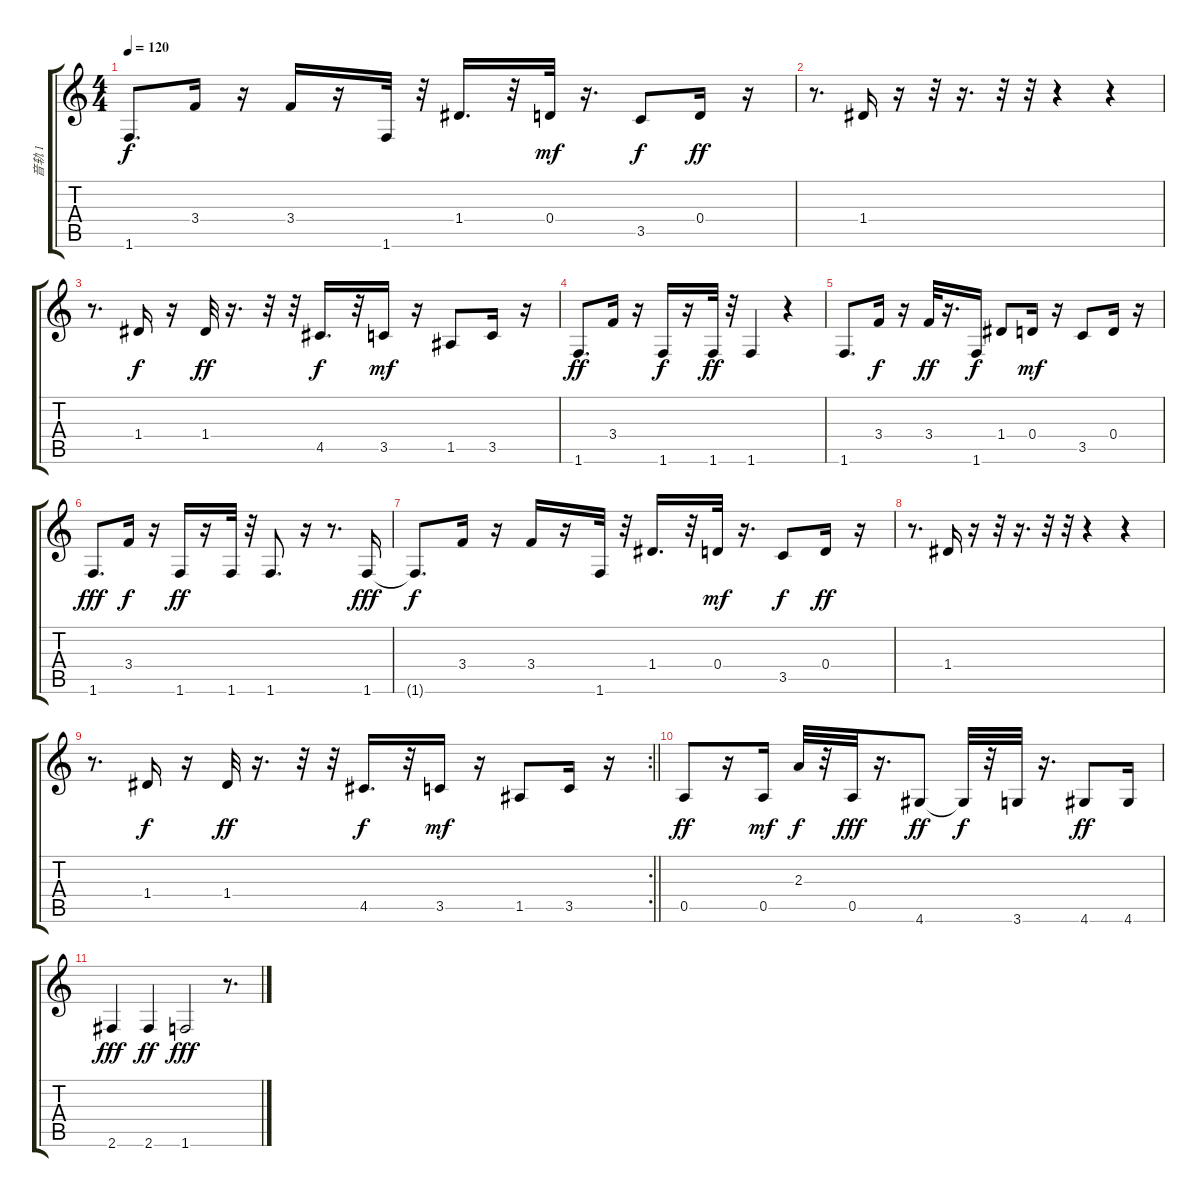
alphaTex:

\track ("音轨 1" "音轨 1") {instrument electricbassfinger}
\staff {score tabs}
\tuning (E4 B3 G3 D3 A2 E2) {hide}
\ts (4 4)
\tempo 120
\clef g2
\ks c
1.6{t}.8{d dy f} 3.4.16 r.16 3.4.16 r.16 1.6.32 r.32 1.4.16{d} r.32 0.4.32{dy mf} r.16{d} 3.5.8{dy f} 0.4.16{dy ff} r.16 |
r.8{d} 1.4.16 r.16 r.32 r.16{d} r.32 r.32 r.4 r.4 |
r.8{d} 1.4.16{dy f} r.16 1.4.32{dy ff} r.16{d} r.32 r.32 4.5.16{d dy f} r.32 3.5.16{dy mf} r.16 1.5.8 3.5.16 r.16 |
1.6.8{d dy ff} 3.4.16 r.16 1.6.16{dy f} r.16 1.6.32{dy ff} r.32 1.6.4 r.4 |
1.6.8{d} 3.4.16{dy f} r.16 3.4.32{dy ff} r.16{d} 1.6.16{dy f} 1.4.8 0.4.16{dy mf} r.16 3.5.8 0.4.16 r.16 |
1.6.8{d dy fff} 3.4.16{dy f} r.16 1.6.16{dy ff} r.16 1.6.32 r.32 1.6.8{d} r.16 r.8{d} 1.6.16{dy fff} |
1.6{t}.8{d dy f} 3.4.16 r.16 3.4.16 r.16 1.6.32 r.32 1.4.16{d} r.32 0.4.32{dy mf} r.16{d} 3.5.8{dy f} 0.4.16{dy ff} r.16 |
r.8{d} 1.4.16 r.16 r.32 r.16{d} r.32 r.32 r.4 r.4 |
\rc 2
\barLineRight lightlight
r.8{d} 1.4.16{dy f} r.16 1.4.32{dy ff} r.16{d} r.32 r.32 4.5.16{d dy f} r.32 3.5.16{dy mf} r.16 1.5.8 3.5.16 r.16 |
\section ("" "")
0.5.8{dy ff} r.16 0.5.16{dy mf} 2.3.32{dy f} r.32 0.5.32{dy fff} r.16{d} 4.6.8{dy ff} 4.6{t}.32{dy f} r.32 3.6.32 r.16{d} 4.6.8{dy ff} 4.6.16 |
2.6.4{dy fff} 2.6.4{dy ff} 1.6.2{dy fff} r.8{d}
